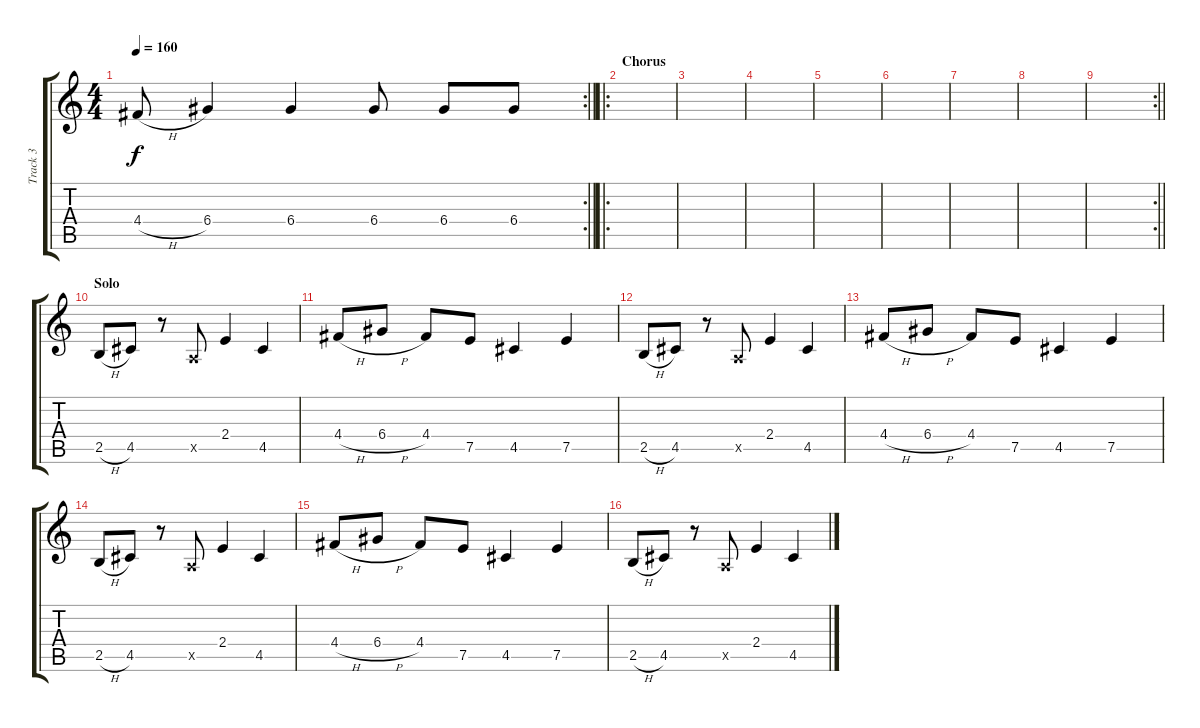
\track ("Track 3" "Track 3") {instrument distortionguitar}
\staff {score tabs}
\tuning (E4 B3 G3 D3 A2 E2) {hide}
\rc 2
\ts (4 4)
\tempo 160
\clef g2
\barLineRight lightlight
\ks c
4.4{h}.8{dy f} 6.4.4 6.4.4 6.4.8 6.4.8 6.4.8 |
\ro
\section ("" "Chorus")
|
|
|
|
|
|
|
\rc 2
\barLineRight lightlight
|
\section ("" "Solo")
2.5{h}.8 4.5.8 r.8 0.5{x}.8 2.4.4 4.5.4 |
4.4{h}.8 6.4{h}.8 4.4.8 7.5.8 4.5.4 7.5.4 |
2.5{h}.8 4.5.8 r.8 0.5{x}.8 2.4.4 4.5.4 |
4.4{h}.8 6.4{h}.8 4.4.8 7.5.8 4.5.4 7.5.4 |
2.5{h}.8 4.5.8 r.8 0.5{x}.8 2.4.4 4.5.4 |
4.4{h}.8 6.4{h}.8 4.4.8 7.5.8 4.5.4 7.5.4 |
2.5{h}.8 4.5.8 r.8 0.5{x}.8 2.4.4 4.5.4
